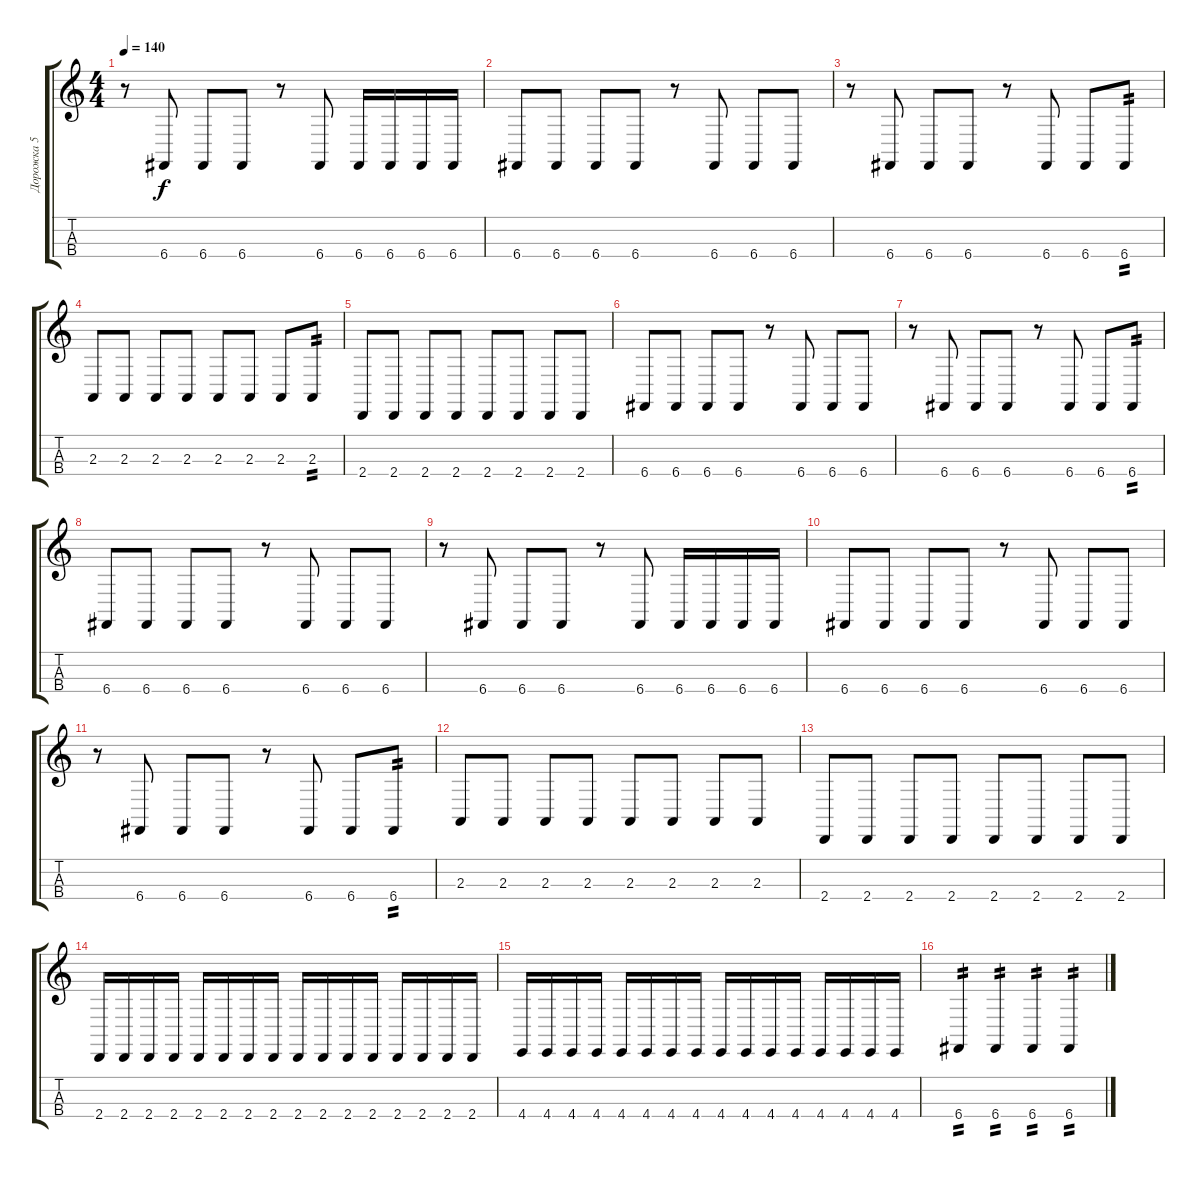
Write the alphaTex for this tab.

\track ("Дорожка 5" "Дорожка 5") {instrument lead8bassandlead}
\staff {score tabs}
\tuning (F3 C3 G2 C2) {hide}
\ts (4 4)
\tempo 140
\clef g2
\ks c
r.8{dy f} 6.4.8 6.4.8 6.4.8 r.8 6.4.8 6.4.16 6.4.16 6.4.16 6.4.16 |
6.4.8 6.4.8 6.4.8 6.4.8 r.8 6.4.8 6.4.8 6.4.8 |
r.8 6.4.8 6.4.8 6.4.8 r.8 6.4.8 6.4.8 6.4.8{tp 2} |
2.3.8 2.3.8 2.3.8 2.3.8 2.3.8 2.3.8 2.3.8 2.3.8{tp 2} |
2.4.8 2.4.8 2.4.8 2.4.8 2.4.8 2.4.8 2.4.8 2.4.8 |
6.4.8 6.4.8 6.4.8 6.4.8 r.8 6.4.8 6.4.8 6.4.8 |
r.8 6.4.8 6.4.8 6.4.8 r.8 6.4.8 6.4.8 6.4.8{tp 2} |
6.4.8 6.4.8 6.4.8 6.4.8 r.8 6.4.8 6.4.8 6.4.8 |
r.8 6.4.8 6.4.8 6.4.8 r.8 6.4.8 6.4.16 6.4.16 6.4.16 6.4.16 |
6.4.8 6.4.8 6.4.8 6.4.8 r.8 6.4.8 6.4.8 6.4.8 |
r.8 6.4.8 6.4.8 6.4.8 r.8 6.4.8 6.4.8 6.4.8{tp 2} |
2.3.8 2.3.8 2.3.8 2.3.8 2.3.8 2.3.8 2.3.8 2.3.8 |
2.4.8 2.4.8 2.4.8 2.4.8 2.4.8 2.4.8 2.4.8 2.4.8 |
2.4.16 2.4.16 2.4.16 2.4.16 2.4.16 2.4.16 2.4.16 2.4.16 2.4.16 2.4.16 2.4.16 2.4.16 2.4.16 2.4.16 2.4.16 2.4.16 |
4.4.16 4.4.16 4.4.16 4.4.16 4.4.16 4.4.16 4.4.16 4.4.16 4.4.16 4.4.16 4.4.16 4.4.16 4.4.16 4.4.16 4.4.16 4.4.16 |
6.4.4{tp 2} 6.4.4{tp 2} 6.4.4{tp 2} 6.4.4{tp 2}
